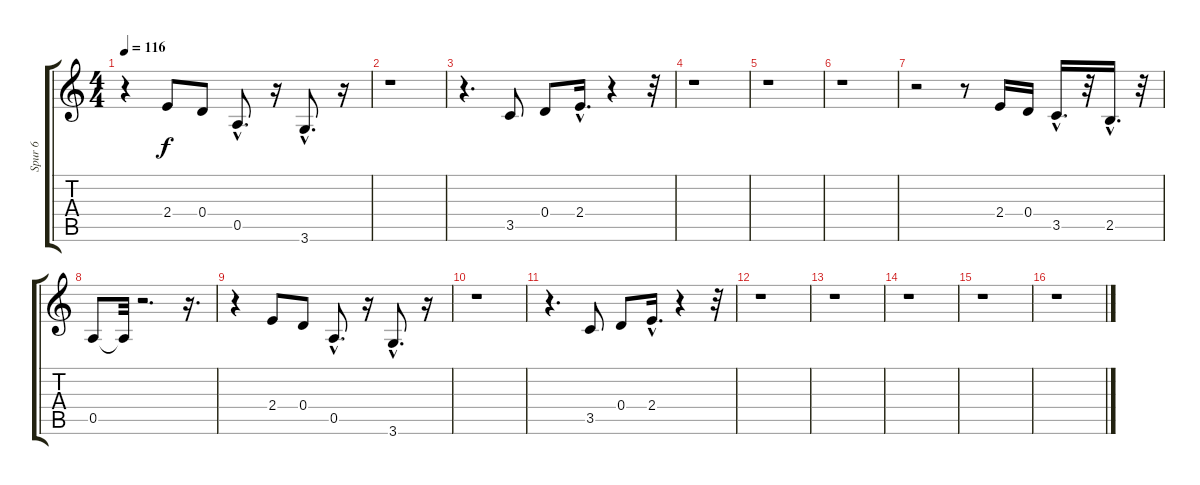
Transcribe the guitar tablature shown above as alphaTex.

\track ("Spur 6" "Spur 6") {instrument overdrivenguitar}
\staff {score tabs}
\tuning (E4 B3 G3 D3 A2 E2) {hide}
\ts (4 4)
\tempo 116
\clef g2
\ks c
r.4{dy mp} 2.4.8{dy f} 0.4.8 0.5{hac}.8{d} r.16 3.6{hac}.8{d} r.16 |
r.1 |
r.4{d} 3.5.8 0.4.8 2.4{hac}.16{d} r.4 r.32 |
r.1 |
r.1 |
r.1 |
r.2 r.8 2.4.16 0.4.16 3.5{hac}.16{d} r.32 2.5{hac}.16{d} r.32 |
0.5.8 0.5{t}.32 r.2{d} r.16{d} |
r.4 2.4.8 0.4.8 0.5{hac}.8{d} r.16 3.6{hac}.8{d} r.16 |
r.1 |
r.4{d} 3.5.8 0.4.8 2.4{hac}.16{d} r.4 r.32 |
r.1 |
r.1 |
r.1 |
r.1 |
r.1
